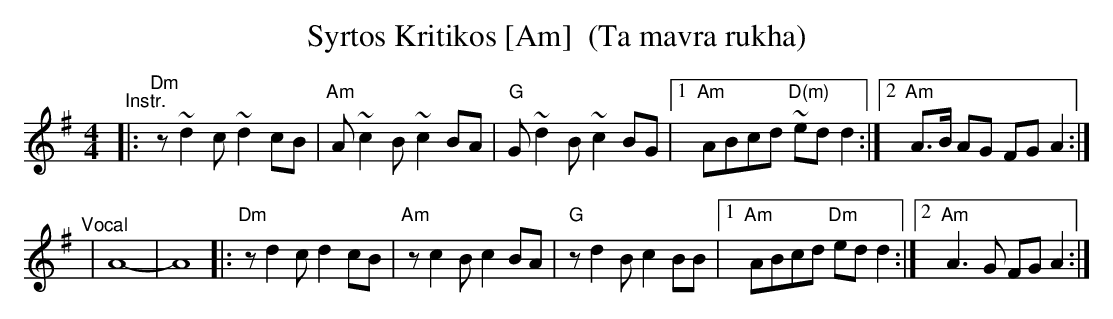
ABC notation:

X:1
T: Syrtos Kritikos [Am]  (Ta mavra rukha)
L: 1/8
M: 4/4
K: Ador
"^Instr."\
|: "Dm"z~d2c ~d2cB | "Am"A~c2B ~c2BA | "G"G~d2B ~c2BG |1 "Am"ABcd "D(m)"~edd2 :|2 "Am"A>B AG FGA2 :|
"^Vocal"\
| A8- | A8 |: "Dm"zd2c d2cB | "Am"zc2B c2BA | "G"zd2B c2BB |1 "Am"ABcd "Dm"edd2 :|2 "Am"A3G FGA2 :|
